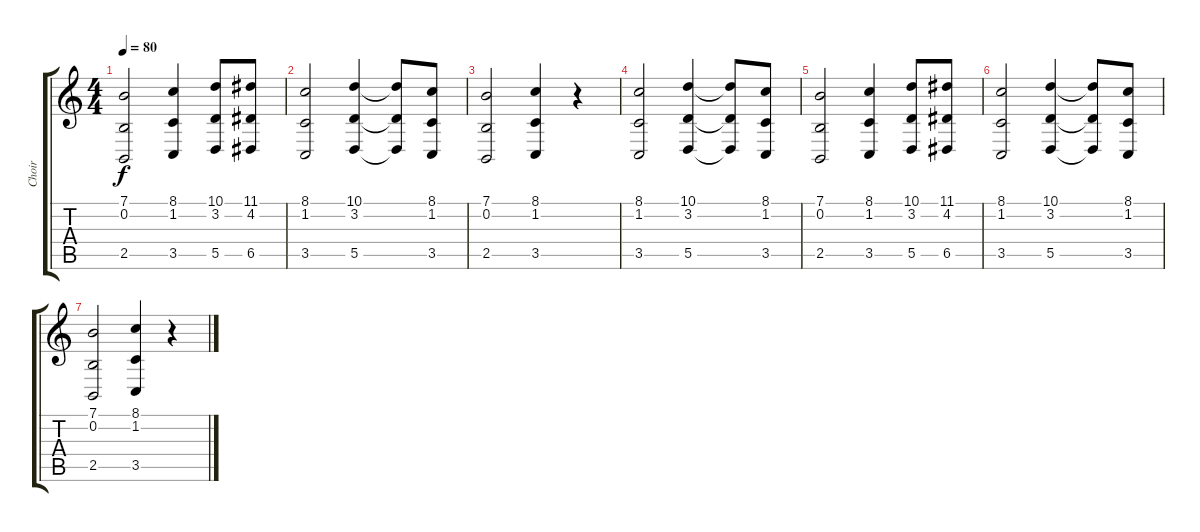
\track ("Choir" "Choir") {instrument choiraahs}
\staff {score tabs}
\tuning (E4 B3 G3 D3 A2 E2) {hide}
\ts (4 4)
\tempo 80
\clef g2
\ks c
(7.1 0.2 2.5).2{dy f} (8.1 1.2 3.5).4 (10.1 3.2 5.5).8 (11.1 4.2 6.5).8 |
(8.1 1.2 3.5).2 (10.1 3.2 5.5).4 (10.1{t} 3.2{t} 5.5{t}).8 (8.1 1.2 3.5).8 |
(7.1 0.2 2.5).2 (8.1 1.2 3.5).4 r.4 |
(8.1 1.2 3.5).2 (10.1 3.2 5.5).4 (10.1{t} 3.2{t} 5.5{t}).8 (8.1 1.2 3.5).8 |
(7.1 0.2 2.5).2 (8.1 1.2 3.5).4 (10.1 3.2 5.5).8 (11.1 4.2 6.5).8 |
(8.1 1.2 3.5).2 (10.1 3.2 5.5).4 (10.1{t} 3.2{t} 5.5{t}).8 (8.1 1.2 3.5).8 |
(7.1 0.2 2.5).2 (8.1 1.2 3.5).4 r.4
